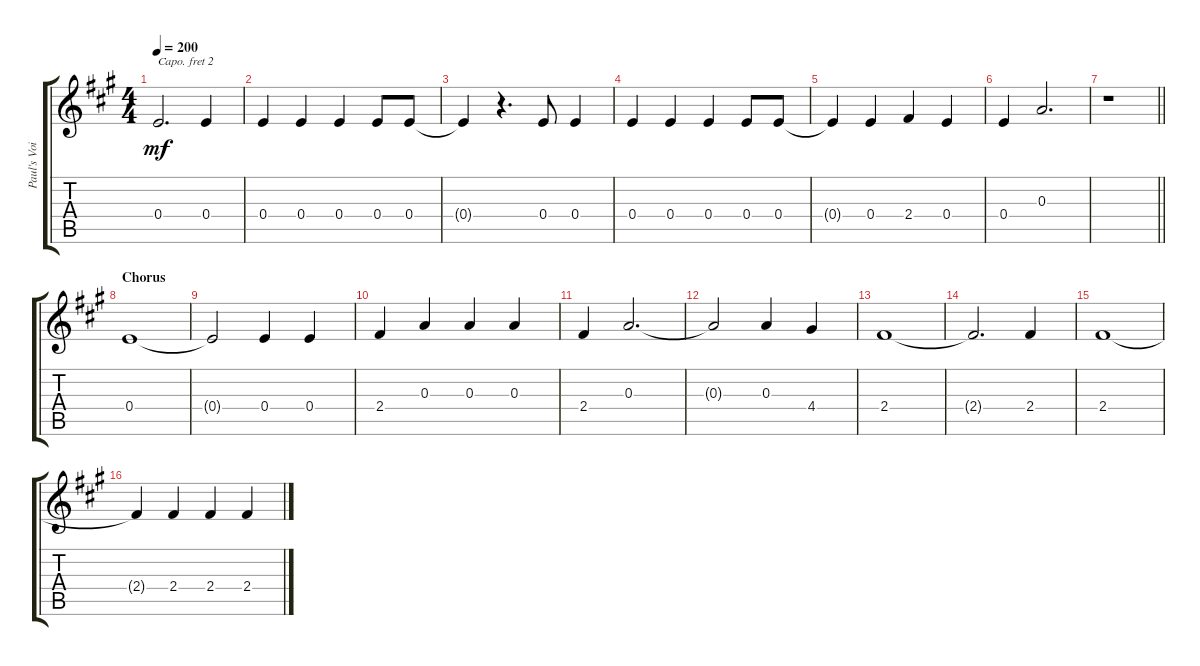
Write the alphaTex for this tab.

\track ("Paul's Voice" "Paul's Voi") {instrument electricguitarclean}
\staff {score tabs}
\capo 2
\tuning (E4 B3 G3 D3 A2 E2) {hide}
\ts (4 4)
\tempo 200
\clef g2
\ks a
0.4{t}.2{d dy mf} 0.4.4 |
0.4.4 0.4.4 0.4.4 0.4.8 0.4.8 |
0.4{t}.4 r.4{d} 0.4.8 0.4.4 |
0.4.4 0.4.4 0.4.4 0.4.8 0.4.8 |
0.4{t}.4 0.4.4 2.4.4 0.4.4 |
0.4.4 0.3.2{d} |
\barLineRight lightlight
r.1 |
\section ("" "Chorus")
0.4.1 |
0.4{t}.2 0.4.4 0.4.4 |
2.4.4 0.3.4 0.3.4 0.3.4 |
2.4.4 0.3.2{d} |
0.3{t}.2 0.3.4 4.4.4 |
2.4.1 |
2.4{t}.2{d} 2.4.4 |
2.4.1 |
2.4{t}.4 2.4.4 2.4.4 2.4.4
